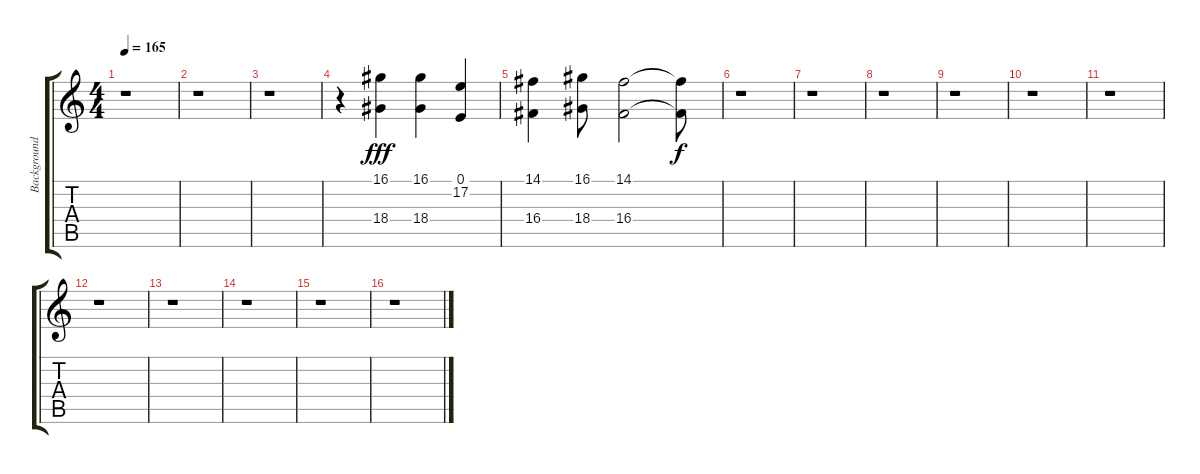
\track ("Background Vocals" "Background") {instrument brasssection}
\staff {score tabs}
\tuning (E4 B3 G3 D3 A2 E2) {hide}
\ts (4 4)
\tempo 165
\clef g2
\ks c
r.1{dy f} |
r.1 |
r.1 |
r.4 (16.1 18.4).4{dy fff balance 15} (16.1 18.4).4 (0.1 17.2).4 |
(14.1 16.4).4 (16.1 18.4).8 (14.1 16.4).2 (14.1{t} 16.4{t}).8{dy f} |
r.1 |
r.1 |
r.1 |
r.1 |
r.1 |
r.1 |
r.1 |
r.1 |
r.1 |
r.1 |
r.1
